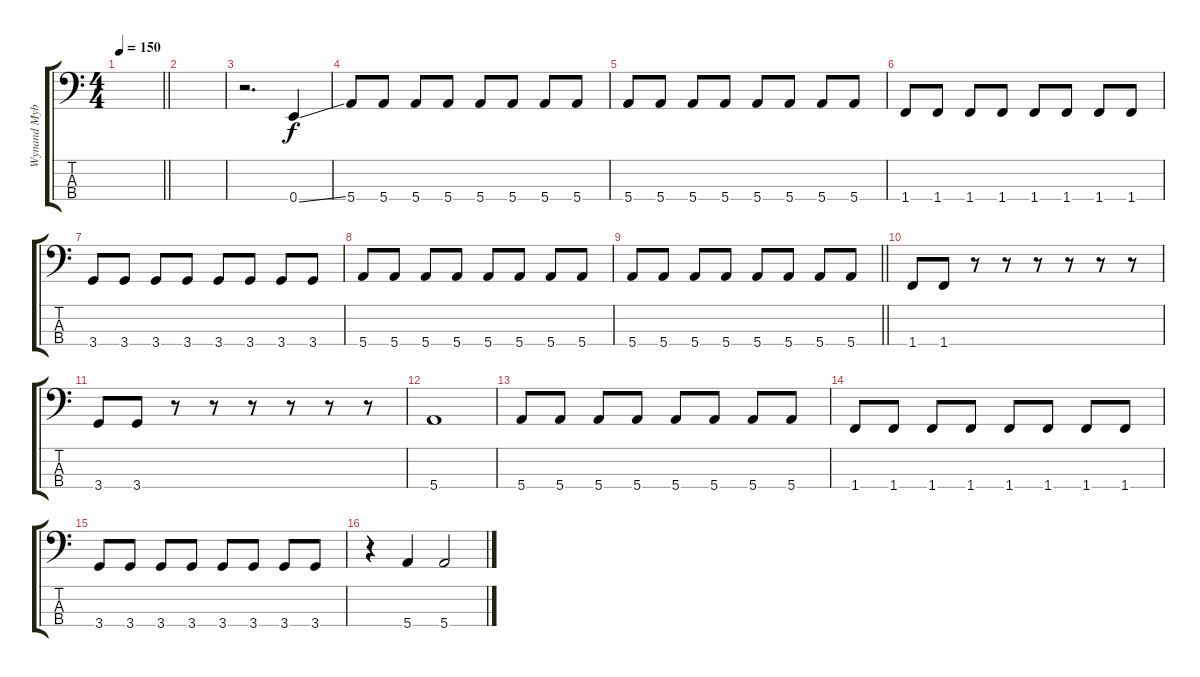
\track ("Wynand Myburgh" "Wynand Myb") {instrument electricbasspick}
\staff {score tabs}
\tuning (G2 D2 A1 E1) {hide}
\ts (4 4)
\tempo 150
\clef f4
\barLineRight lightlight
\ks c
|
\section ("" "")
|
r.2{d} 0.4{ss}.4 |
5.4.8 5.4.8 5.4.8 5.4.8 5.4.8 5.4.8 5.4.8 5.4.8 |
5.4.8 5.4.8 5.4.8 5.4.8 5.4.8 5.4.8 5.4.8 5.4.8 |
1.4.8 1.4.8 1.4.8 1.4.8 1.4.8 1.4.8 1.4.8 1.4.8 |
3.4.8 3.4.8 3.4.8 3.4.8 3.4.8 3.4.8 3.4.8 3.4.8 |
5.4.8 5.4.8 5.4.8 5.4.8 5.4.8 5.4.8 5.4.8 5.4.8 |
\barLineRight lightlight
5.4.8 5.4.8 5.4.8 5.4.8 5.4.8 5.4.8 5.4.8 5.4.8 |
\section ("" "")
1.4.8 1.4.8 r.8 r.8 r.8 r.8 r.8 r.8 |
3.4.8 3.4.8 r.8 r.8 r.8 r.8 r.8 r.8 |
5.4.1 |
5.4.8 5.4.8 5.4.8 5.4.8 5.4.8 5.4.8 5.4.8 5.4.8 |
1.4.8 1.4.8 1.4.8 1.4.8 1.4.8 1.4.8 1.4.8 1.4.8 |
3.4.8 3.4.8 3.4.8 3.4.8 3.4.8 3.4.8 3.4.8 3.4.8 |
r.4 5.4.4 5.4.2
